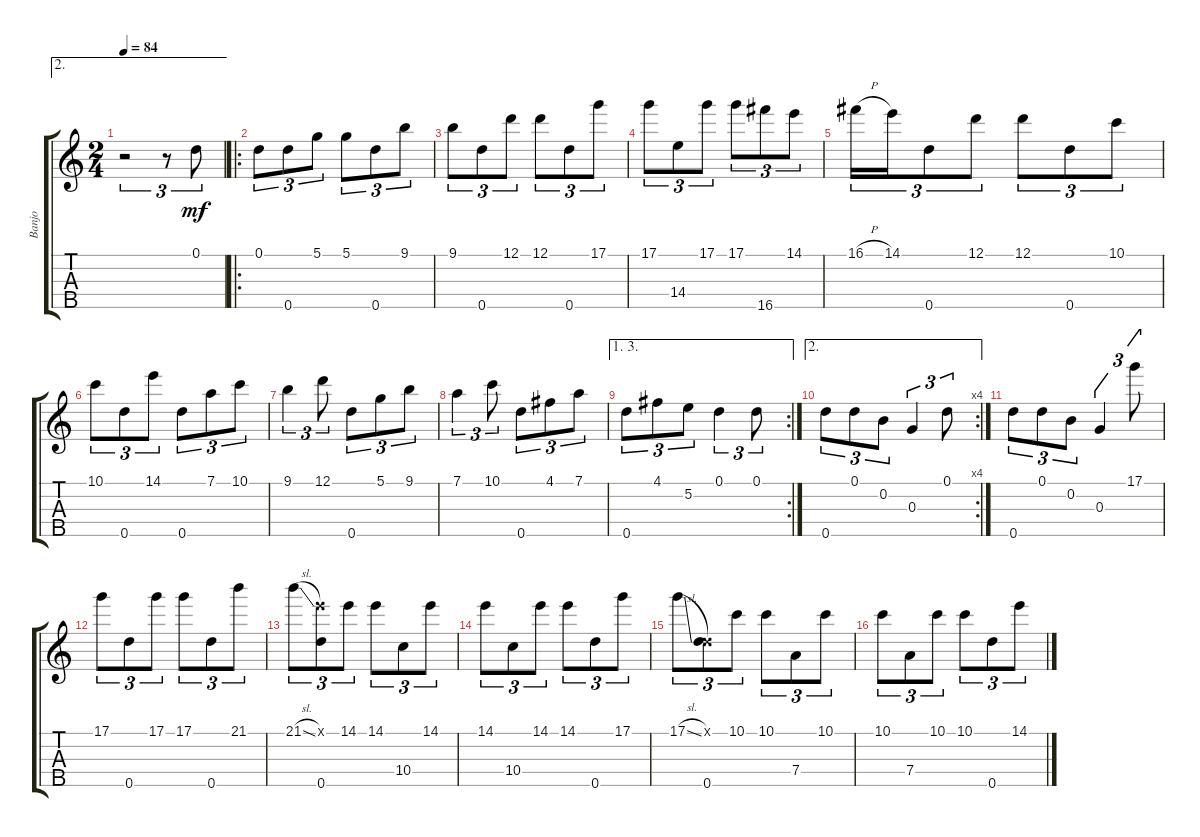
\track ("Banjo" "Banjo") {instrument banjo}
\staff {score tabs}
\tuning (D4 B3 G3 D3 D4) {hide}
\displaytranspose 12
\ae 2
\ts (2 4)
\tempo 84
\clef g2
\ks c
r.2{tu (3 2) dy mf} r.8{tu (3 2)} 0.1.8{tu (3 2)} |
\ro
0.1.8{tu (3 2)} 0.5.8{tu (3 2)} 5.1.8{tu (3 2)} 5.1.8{tu (3 2)} 0.5.8{tu (3 2)} 9.1.8{tu (3 2)} |
9.1.8{tu (3 2)} 0.5.8{tu (3 2)} 12.1.8{tu (3 2)} 12.1.8{tu (3 2)} 0.5.8{tu (3 2)} 17.1.8{tu (3 2)} |
17.1.8{tu (3 2)} 14.4.8{tu (3 2)} 17.1.8{tu (3 2)} 17.1.8{tu (3 2)} 16.5.8{tu (3 2)} 14.1.8{tu (3 2)} |
16.1{h}.16{tu (3 2)} 14.1.16{tu (3 2)} 0.5.8{tu (3 2)} 12.1.8{tu (3 2)} 12.1.8{tu (3 2)} 0.5.8{tu (3 2)} 10.1.8{tu (3 2)} |
10.1.8{tu (3 2)} 0.5.8{tu (3 2)} 14.1.8{tu (3 2)} 0.5.8{tu (3 2)} 7.1.8{tu (3 2)} 10.1.8{tu (3 2)} |
9.1.4{tu (3 2)} 12.1.8{tu (3 2)} 0.5.8{tu (3 2)} 5.1.8{tu (3 2)} 9.1.8{tu (3 2)} |
7.1.4{tu (3 2)} 10.1.8{tu (3 2)} 0.5.8{tu (3 2)} 4.1.8{tu (3 2)} 7.1.8{tu (3 2)} |
\ae (1 3)
\rc 2
0.5.8{tu (3 2)} 4.1.8{tu (3 2)} 5.2.8{tu (3 2)} 0.1.4{tu (3 2)} 0.1.8{tu (3 2)} |
\ae 2
\rc 4
0.5.8{tu (3 2)} 0.1.8{tu (3 2)} 0.2.8{tu (3 2)} 0.3.4{tu (3 2)} 0.1.8{tu (3 2)} |
0.5.8{tu (3 2)} 0.1.8{tu (3 2)} 0.2.8{tu (3 2)} 0.3.4{tu (3 2)} 17.1.8{tu (3 2)} |
17.1.8{tu (3 2)} 0.5.8{tu (3 2)} 17.1.8{tu (3 2)} 17.1.8{tu (3 2)} 0.5.8{tu (3 2)} 21.1.8{tu (3 2)} |
21.1{sl}.8{tu (3 2)} (14.1{x} 0.5).8{tu (3 2)} 14.1.8{tu (3 2)} 14.1.8{tu (3 2)} 10.4.8{tu (3 2)} 14.1.8{tu (3 2)} |
14.1.8{tu (3 2)} 10.4.8{tu (3 2)} 14.1.8{tu (3 2)} 14.1.8{tu (3 2)} 0.5.8{tu (3 2)} 17.1.8{tu (3 2)} |
17.1{sl}.8{tu (3 2)} (0.1{x} 0.5).8{tu (3 2)} 10.1.8{tu (3 2)} 10.1.8{tu (3 2)} 7.4.8{tu (3 2)} 10.1.8{tu (3 2)} |
10.1.8{tu (3 2)} 7.4.8{tu (3 2)} 10.1.8{tu (3 2)} 10.1.8{tu (3 2)} 0.5.8{tu (3 2)} 14.1.8{tu (3 2)}
